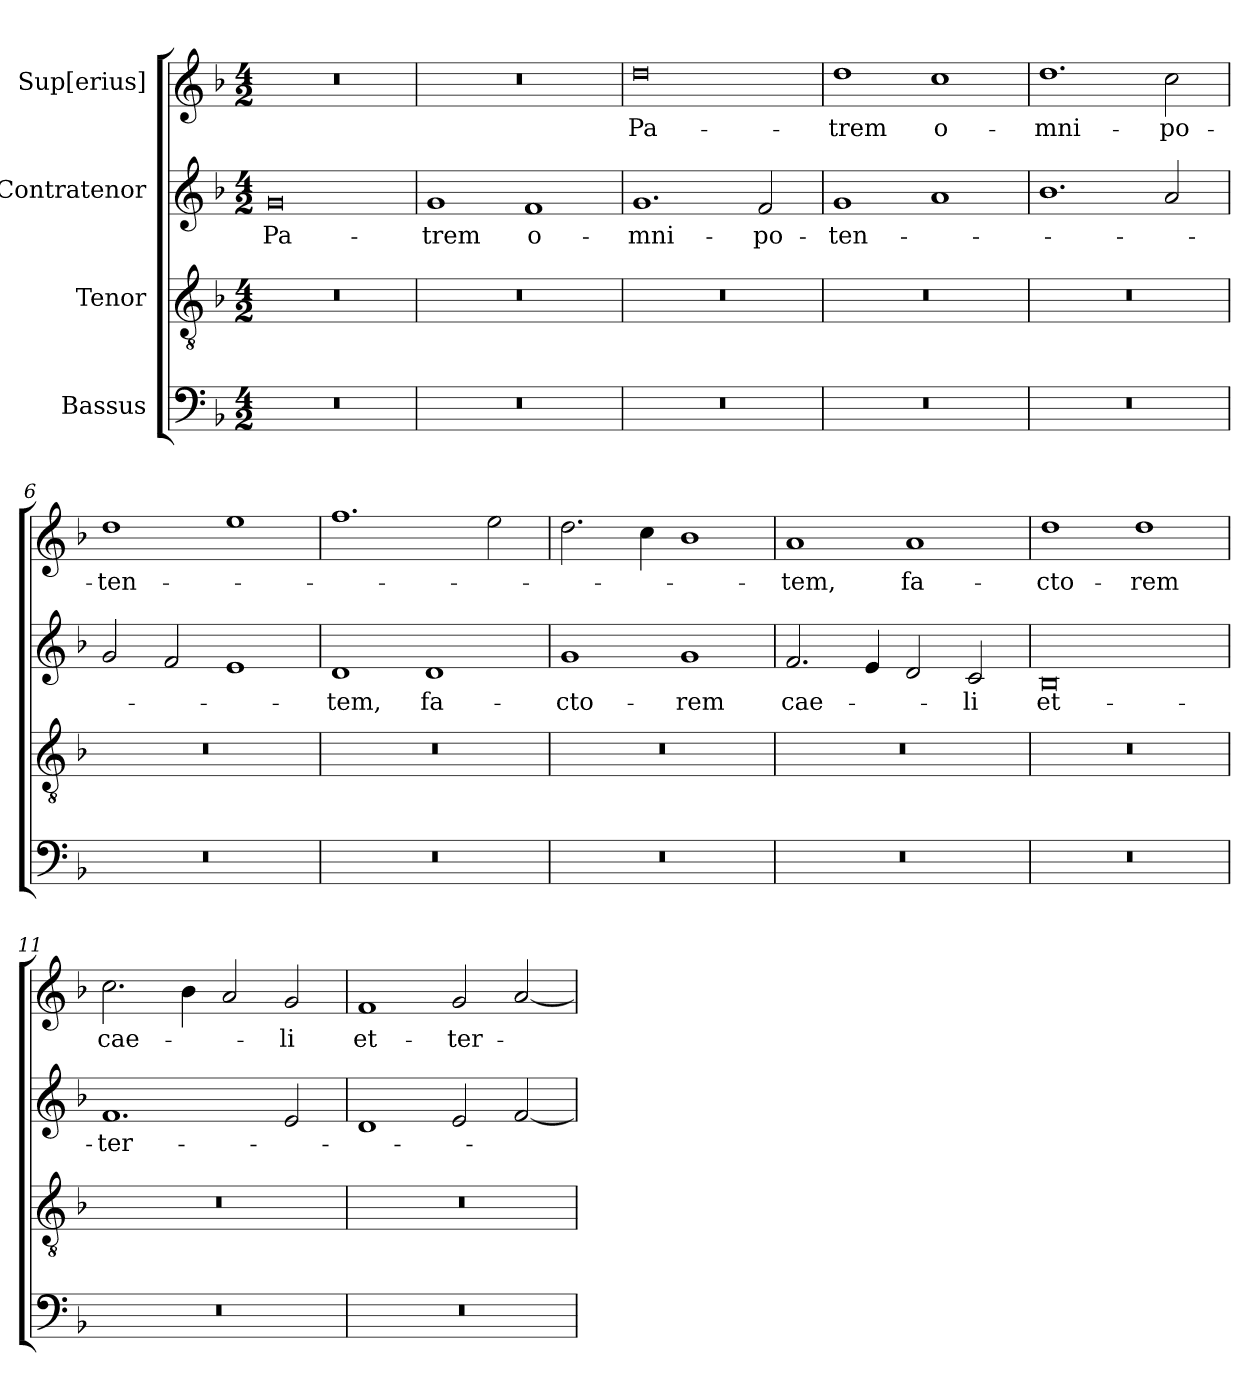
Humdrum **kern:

**kern	**kern	**kern	**text	**kern	**text
*part4	*part3	*part2	*part2	*part1	*part1
*staff4	*staff3	*staff2	*staff2	*staff1	*staff1
*I"Bassus	*I"Tenor	*I"Contratenor	*	*I"Sup[erius]	*
*clefF4	*clefGv2	*clefG2	*	*clefG2	*
*k[b-]	*k[b-]	*k[b-]	*	*k[b-]	*
*M4/2	*M4/2	*M4/2	*	*M4/2	*
=1	=1	=1	=1	=1	=1
0r	0r	0g/	Pa-	0r	.
=2	=2	=2	=2	=2	=2
0r	0r	1g/	-trem	0r	.
.	.	1f/	o-	.	.
=3	=3	=3	=3	=3	=3
0r	0r	1.g/	-mni-	0dd\	Pa-
.	.	2f/	-po-	.	.
=4	=4	=4	=4	=4	=4
0r	0r	1g/	-ten-	1dd\	-trem
.	.	1a/	.	1cc\	o-
=5	=5	=5	=5	=5	=5
0r	0r	1.b-\	.	1.dd\	-mni-
.	.	2a/	.	2cc\	-po-
=6	=6	=6	=6	=6	=6
0r	0r	2g/	.	1dd\	-ten-
.	.	2f/	.	.	.
.	.	1e/	.	1ee\	.
=7	=7	=7	=7	=7	=7
0r	0r	1d/	-tem,	1.ff\	.
.	.	1d/	fa-	.	.
.	.	.	.	2ee\	.
=8	=8	=8	=8	=8	=8
0r	0r	1g/	-cto-	2.dd\	.
.	.	.	.	4cc\	.
.	.	1g/	-rem	1b-\	.
=9	=9	=9	=9	=9	=9
0r	0r	2.f/	cae-	1a/	-tem,
.	.	4e/	.	.	.
.	.	2d/	.	1a/	fa-
.	.	2c/	-li	.	.
=10	=10	=10	=10	=10	=10
0r	0r	0B-/	et-	1dd\	-cto-
.	.	.	.	1dd\	-rem
=11	=11	=11	=11	=11	=11
0r	0r	1.f/	ter-	2.cc\	cae-
.	.	.	.	4b-\	.
.	.	.	.	2a/	.
.	.	2e/	.	2g/	-li
=12	=12	=12	=12	=12	=12
0r	0r	1d/	.	1f/	et-
.	.	2e/	.	2g/	ter-
.	.	[2f/	.	[2a/	.
=	=	=	=	=	=
*-	*-	*-	*-	*-	*-
